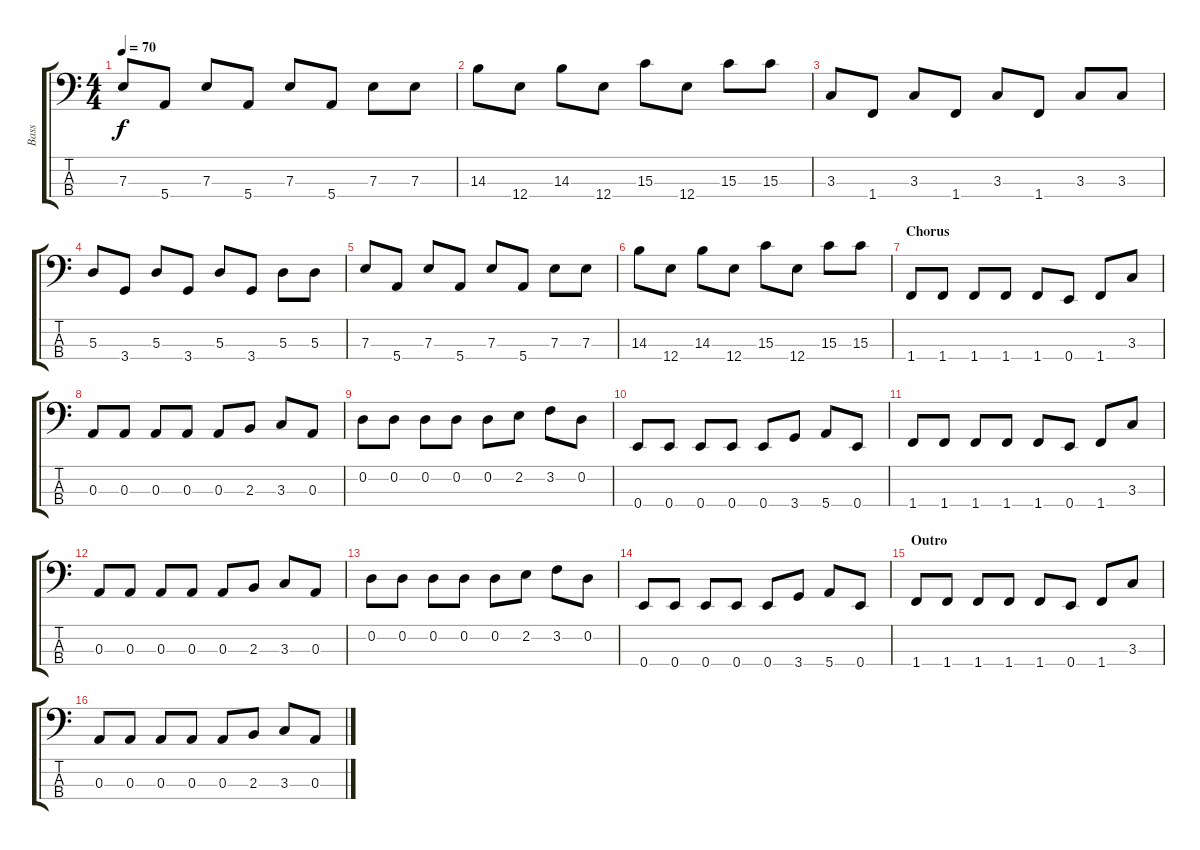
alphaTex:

\track ("Bass" "Bass") {instrument electricbassfinger}
\staff {score tabs}
\tuning (G2 D2 A1 E1) {hide}
\ts (4 4)
\tempo 70
\clef f4
\ks c
7.3.8{dy f} 5.4.8 7.3.8 5.4.8 7.3.8 5.4.8 7.3.8 7.3.8 |
14.3.8 12.4.8 14.3.8 12.4.8 15.3.8 12.4.8 15.3.8 15.3.8 |
3.3.8 1.4.8 3.3.8 1.4.8 3.3.8 1.4.8 3.3.8 3.3.8 |
5.3.8 3.4.8 5.3.8 3.4.8 5.3.8 3.4.8 5.3.8 5.3.8 |
7.3.8 5.4.8 7.3.8 5.4.8 7.3.8 5.4.8 7.3.8 7.3.8 |
14.3.8 12.4.8 14.3.8 12.4.8 15.3.8 12.4.8 15.3.8 15.3.8 |
\section ("" "Chorus")
1.4.8 1.4.8 1.4.8 1.4.8 1.4.8 0.4.8 1.4.8 3.3.8 |
0.3.8 0.3.8 0.3.8 0.3.8 0.3.8 2.3.8 3.3.8 0.3.8 |
0.2.8 0.2.8 0.2.8 0.2.8 0.2.8 2.2.8 3.2.8 0.2.8 |
0.4.8 0.4.8 0.4.8 0.4.8 0.4.8 3.4.8 5.4.8 0.4.8 |
1.4.8 1.4.8 1.4.8 1.4.8 1.4.8 0.4.8 1.4.8 3.3.8 |
0.3.8 0.3.8 0.3.8 0.3.8 0.3.8 2.3.8 3.3.8 0.3.8 |
0.2.8 0.2.8 0.2.8 0.2.8 0.2.8 2.2.8 3.2.8 0.2.8 |
0.4.8 0.4.8 0.4.8 0.4.8 0.4.8 3.4.8 5.4.8 0.4.8 |
\section ("" "Outro")
1.4.8 1.4.8 1.4.8 1.4.8 1.4.8 0.4.8 1.4.8 3.3.8 |
0.3.8 0.3.8 0.3.8 0.3.8 0.3.8 2.3.8 3.3.8 0.3.8
